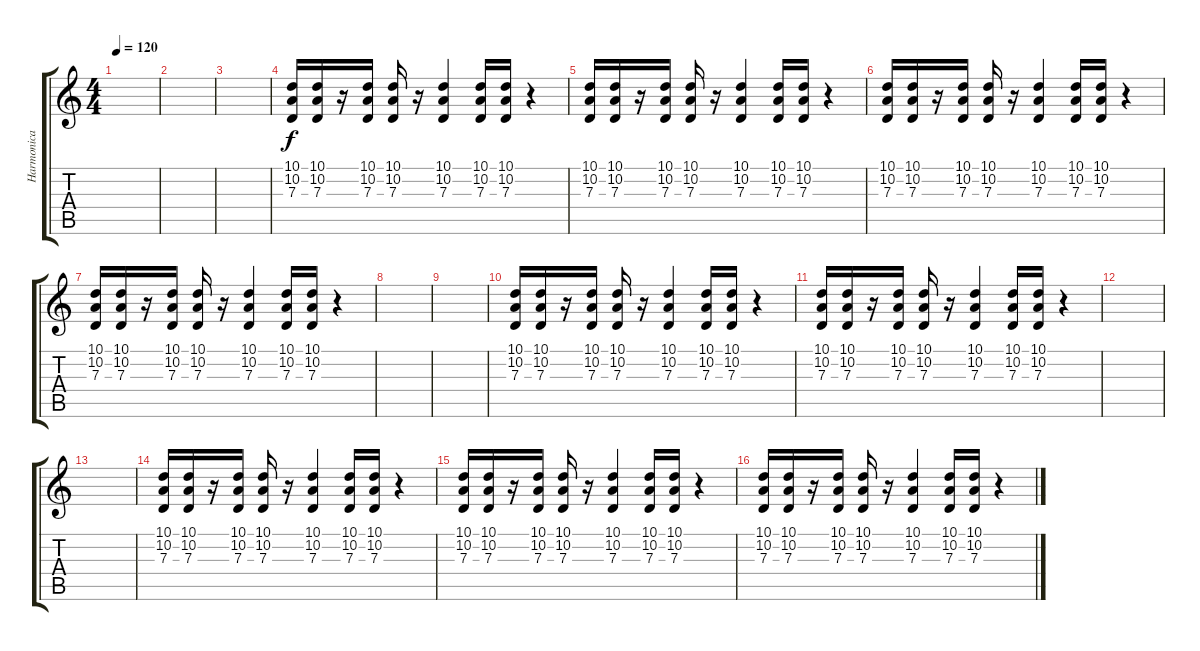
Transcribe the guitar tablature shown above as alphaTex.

\track ("Harmonica" "Harmonica") {instrument harmonica}
\staff {score tabs}
\tuning (E4 B3 G3 D3 A2 E2) {hide}
\ts (4 4)
\tempo 120
\clef g2
\ks c
|
|
|
(10.1 10.2 7.3).16 (10.1 10.2 7.3).16 r.16 (10.1 10.2 7.3).16 (10.1 10.2 7.3).16 r.16 (10.1 10.2 7.3).4 (10.1 10.2 7.3).16 (10.1 10.2 7.3).16 r.4 |
(10.1 10.2 7.3).16 (10.1 10.2 7.3).16 r.16 (10.1 10.2 7.3).16 (10.1 10.2 7.3).16 r.16 (10.1 10.2 7.3).4 (10.1 10.2 7.3).16 (10.1 10.2 7.3).16 r.4 |
(10.1 10.2 7.3).16 (10.1 10.2 7.3).16 r.16 (10.1 10.2 7.3).16 (10.1 10.2 7.3).16 r.16 (10.1 10.2 7.3).4 (10.1 10.2 7.3).16 (10.1 10.2 7.3).16 r.4 |
(10.1 10.2 7.3).16 (10.1 10.2 7.3).16 r.16 (10.1 10.2 7.3).16 (10.1 10.2 7.3).16 r.16 (10.1 10.2 7.3).4 (10.1 10.2 7.3).16 (10.1 10.2 7.3).16 r.4 |
|
|
(10.1 10.2 7.3).16 (10.1 10.2 7.3).16 r.16 (10.1 10.2 7.3).16 (10.1 10.2 7.3).16 r.16 (10.1 10.2 7.3).4 (10.1 10.2 7.3).16 (10.1 10.2 7.3).16 r.4 |
(10.1 10.2 7.3).16 (10.1 10.2 7.3).16 r.16 (10.1 10.2 7.3).16 (10.1 10.2 7.3).16 r.16 (10.1 10.2 7.3).4 (10.1 10.2 7.3).16 (10.1 10.2 7.3).16 r.4 |
|
|
(10.1 10.2 7.3).16 (10.1 10.2 7.3).16 r.16 (10.1 10.2 7.3).16 (10.1 10.2 7.3).16 r.16 (10.1 10.2 7.3).4 (10.1 10.2 7.3).16 (10.1 10.2 7.3).16 r.4 |
(10.1 10.2 7.3).16 (10.1 10.2 7.3).16 r.16 (10.1 10.2 7.3).16 (10.1 10.2 7.3).16 r.16 (10.1 10.2 7.3).4 (10.1 10.2 7.3).16 (10.1 10.2 7.3).16 r.4 |
(10.1 10.2 7.3).16 (10.1 10.2 7.3).16 r.16 (10.1 10.2 7.3).16 (10.1 10.2 7.3).16 r.16 (10.1 10.2 7.3).4 (10.1 10.2 7.3).16 (10.1 10.2 7.3).16 r.4
